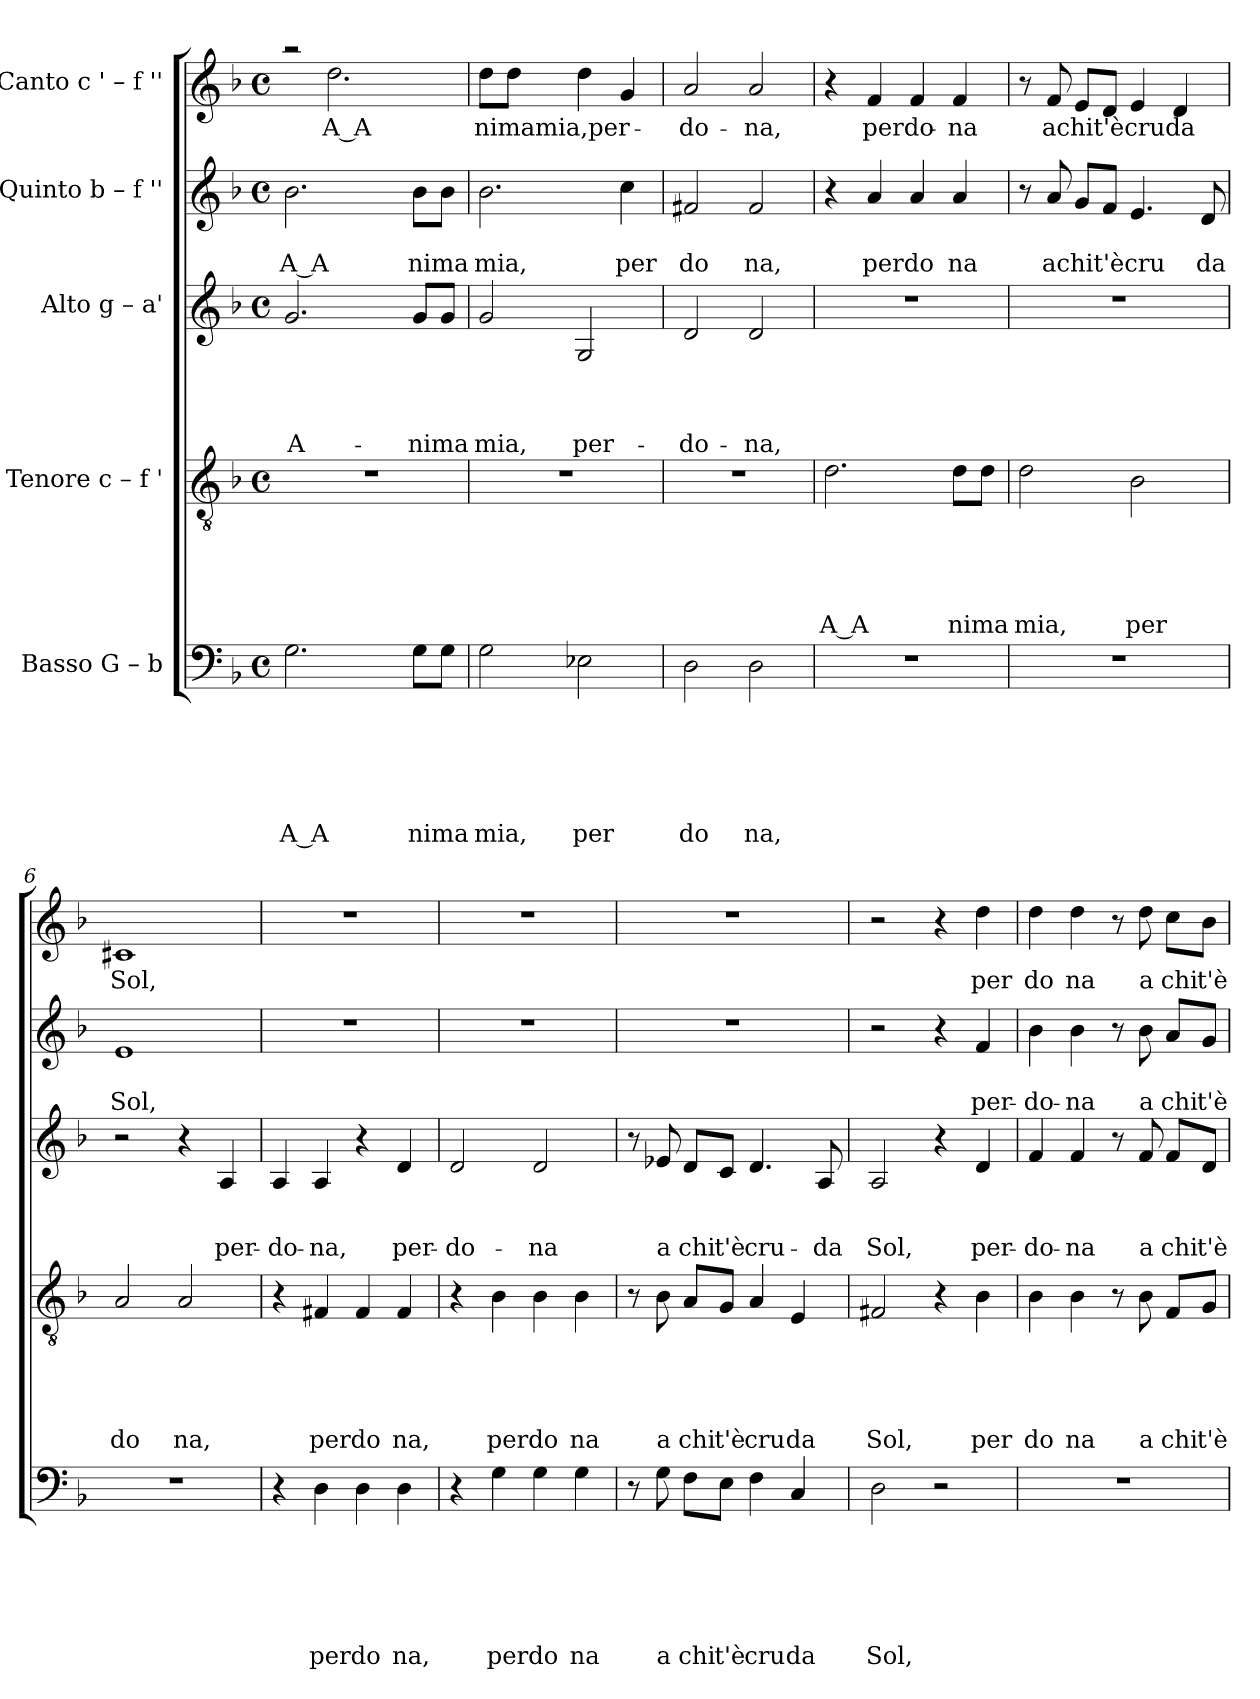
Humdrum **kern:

**kern	**text	**text	**text	**text	**text	**text	**kern	**text	**text	**text	**text	**text	**kern	**text	**text	**text	**text	**kern	**text	**text	**kern	**text
*part5	*part5	*part5	*part5	*part5	*part5	*part5	*part4	*part4	*part4	*part4	*part4	*part4	*part3	*part3	*part3	*part3	*part3	*part2	*part2	*part2	*part1	*part1
*staff5	*staff5	*staff5	*staff5	*staff5	*staff5	*staff5	*staff4	*staff4	*staff4	*staff4	*staff4	*staff4	*staff3	*staff3	*staff3	*staff3	*staff3	*staff2	*staff2	*staff2	*staff1	*staff1
*I"Basso G – b	*	*	*	*	*	*	*I"Tenore c – f '	*	*	*	*	*	*I"Alto g – a'	*	*	*	*	*I"Quinto b – f ''	*	*	*I"Canto c ' – f ''	*
*clefF4	*	*	*	*	*	*	*clefGv2	*	*	*	*	*	*clefG2	*	*	*	*	*clefG2	*	*	*clefG2	*
*k[b-]	*	*	*	*	*	*	*k[b-]	*	*	*	*	*	*k[b-]	*	*	*	*	*k[b-]	*	*	*k[b-]	*
*F:	*	*	*	*	*	*	*F:	*	*	*	*	*	*F:	*	*	*	*	*F:	*	*	*F:	*
*M4/4	*	*	*	*	*	*	*M4/4	*	*	*	*	*	*M4/4	*	*	*	*	*M4/4	*	*	*M4/4	*
*met(c)	*	*	*	*	*	*	*met(c)	*	*	*	*	*	*met(c)	*	*	*	*	*met(c)	*	*	*met(c)	*
=1	=1	=1	=1	=1	=1	=1	=1	=1	=1	=1	=1	=1	=1	=1	=1	=1	=1	=1	=1	=1	=1	=1
!	!	!	!	!	!	!LO:LY:b:rj	!	!	!	!	!	!	!	!	!	!	!LO:LY:b:rj	!	!	!LO:LY:b:rj	!	!
*	*	*	*	*	*	*	*	*	*	*	*	*	*	*	*	*	*	*	*	*	*^	*
2.G\	.	.	.	.	.	A A	1r	.	.	.	.	.	2.g/	.	.	.	A-	2.b-\	.	A A	2raa	4ryy	.
!	!	!	!	!	!	!	!	!	!	!	!	!	!	!	!	!	!	!	!	!	!	!	!LO:LY:b:rj
.	.	.	.	.	.	.	.	.	.	.	.	.	.	.	.	.	.	.	.	.	.	2.dd\	A A-
.	.	.	.	.	.	.	.	.	.	.	.	.	.	.	.	.	.	.	.	.	2ryy	.	.
!	!	!	!	!	!	!LO:LY:b	!	!	!	!	!	!	!	!	!	!	!LO:LY:b	!	!	!LO:LY:b	!	!	!
8G\L	.	.	.	.	.	nima	.	.	.	.	.	.	8g/L	.	.	.	-nima	8b-\L	.	nima	.	.	.
8G\J	.	.	.	.	.	.	.	.	.	.	.	.	8g/J	.	.	.	.	8b-\J	.	.	.	.	.
*	*	*	*	*	*	*	*	*	*	*	*	*	*	*	*	*	*	*	*	*	*v	*v	*
=2	=2	=2	=2	=2	=2	=2	=2	=2	=2	=2	=2	=2	=2	=2	=2	=2	=2	=2	=2	=2	=2	=2
!	!	!	!	!	!	!LO:LY:b	!	!	!	!	!	!	!	!	!	!	!LO:LY:b	!	!	!LO:LY:b	!	!LO:LY:b
2G\	.	.	.	.	.	mia,	1r	.	.	.	.	.	2g/	.	.	.	mia,	2.b-\	.	mia,	8dd\L	-nimamia,per-
.	.	.	.	.	.	.	.	.	.	.	.	.	.	.	.	.	.	.	.	.	8dd\J	.
.	.	.	.	.	.	.	.	.	.	.	.	.	.	.	.	.	.	.	.	.	4ryy	.
!	!	!	!	!	!	!LO:LY:b	!	!	!	!	!	!	!	!	!	!	!LO:LY:b	!	!	!	!	!
2E-X\	.	.	.	.	.	per	.	.	.	.	.	.	2G/	.	.	.	per-	.	.	.	4dd\	.
!	!	!	!	!	!	!	!	!	!	!	!	!	!	!	!	!	!	!	!	!LO:LY:b	!	!
.	.	.	.	.	.	.	.	.	.	.	.	.	.	.	.	.	.	4cc\	.	per	4g/	.
=3	=3	=3	=3	=3	=3	=3	=3	=3	=3	=3	=3	=3	=3	=3	=3	=3	=3	=3	=3	=3	=3	=3
!	!	!	!	!	!	!LO:LY:b	!	!	!	!	!	!	!	!	!	!	!LO:LY:b	!	!	!LO:LY:b	!	!LO:LY:b
2D\	.	.	.	.	.	do	1r	.	.	.	.	.	2d/	.	.	.	-do-	2f#X/	.	do	2a/	-do-
!	!	!	!	!	!	!LO:LY:b	!	!	!	!	!	!	!	!	!	!	!LO:LY:b	!	!	!LO:LY:b	!	!LO:LY:b
2D\	.	.	.	.	.	na,	.	.	.	.	.	.	2d/	.	.	.	-na,	2f#/	.	na,	2a/	-na,
=4	=4	=4	=4	=4	=4	=4	=4	=4	=4	=4	=4	=4	=4	=4	=4	=4	=4	=4	=4	=4	=4	=4
!	!	!	!	!	!	!	!	!	!	!	!	!LO:LY:b:rj	!	!	!	!	!	!	!	!	!	!
1r	.	.	.	.	.	.	2.d\	.	.	.	.	A A	1r	.	.	.	.	4r	.	.	4r	.
!	!	!	!	!	!	!	!	!	!	!	!	!	!	!	!	!	!	!	!	!LO:LY:b	!	!LO:LY:b
.	.	.	.	.	.	.	.	.	.	.	.	.	.	.	.	.	.	4a/	.	perdo	4f/	perdo-
.	.	.	.	.	.	.	.	.	.	.	.	.	.	.	.	.	.	4a/	.	.	4f/	.
!	!	!	!	!	!	!	!	!	!	!	!	!LO:LY:b	!	!	!	!	!	!	!	!LO:LY:b	!	!LO:LY:b
.	.	.	.	.	.	.	8d\L	.	.	.	.	nima	.	.	.	.	.	4a/	.	na	4f/	-na
.	.	.	.	.	.	.	8d\J	.	.	.	.	.	.	.	.	.	.	.	.	.	.	.
=5	=5	=5	=5	=5	=5	=5	=5	=5	=5	=5	=5	=5	=5	=5	=5	=5	=5	=5	=5	=5	=5	=5
!	!	!	!	!	!	!	!	!	!	!	!	!LO:LY:b	!	!	!	!	!	!	!	!	!	!
1r	.	.	.	.	.	.	2d\	.	.	.	.	mia,	1r	.	.	.	.	8r	.	.	8r	.
!	!	!	!	!	!	!	!	!	!	!	!	!	!	!	!	!	!	!	!	!LO:LY:b	!	!LO:LY:b
.	.	.	.	.	.	.	.	.	.	.	.	.	.	.	.	.	.	8a/	.	achit'ècru	8f/	achit'ècruda
.	.	.	.	.	.	.	.	.	.	.	.	.	.	.	.	.	.	8g/L	.	.	8e/L	.
.	.	.	.	.	.	.	.	.	.	.	.	.	.	.	.	.	.	8f/J	.	.	8d/J	.
!	!	!	!	!	!	!	!	!	!	!	!	!LO:LY:b	!	!	!	!	!	!	!	!	!	!
.	.	.	.	.	.	.	2B-\	.	.	.	.	per	.	.	.	.	.	4.e/	.	.	4e/	.
.	.	.	.	.	.	.	.	.	.	.	.	.	.	.	.	.	.	.	.	.	4d/	.
!	!	!	!	!	!	!	!	!	!	!	!	!	!	!	!	!	!	!	!	!LO:LY:b	!	!
.	.	.	.	.	.	.	.	.	.	.	.	.	.	.	.	.	.	8d/	.	da	.	.
!!LO:LB:g=z
=6	=6	=6	=6	=6	=6	=6	=6	=6	=6	=6	=6	=6	=6	=6	=6	=6	=6	=6	=6	=6	=6	=6
!	!	!	!	!	!	!	!	!	!	!	!	!LO:LY:b	!	!	!	!	!	!	!	!LO:LY:b	!	!LO:LY:b
1r	.	.	.	.	.	.	2A/	.	.	.	.	do	2r	.	.	.	.	1e	.	Sol,	1c#X	Sol,
!	!	!	!	!	!	!	!	!	!	!	!	!LO:LY:b	!	!	!	!	!	!	!	!	!	!
.	.	.	.	.	.	.	2A/	.	.	.	.	na,	4r	.	.	.	.	.	.	.	.	.
!	!	!	!	!	!	!	!	!	!	!	!	!	!	!	!	!LO:LY:b	!	!	!	!	!	!
.	.	.	.	.	.	.	.	.	.	.	.	.	4A/	.	.	per-	.	.	.	.	.	.
=7	=7	=7	=7	=7	=7	=7	=7	=7	=7	=7	=7	=7	=7	=7	=7	=7	=7	=7	=7	=7	=7	=7
!	!	!	!	!	!	!	!	!	!	!	!	!	!	!	!	!LO:LY:b	!	!	!	!	!	!
4r	.	.	.	.	.	.	4r	.	.	.	.	.	4A/	.	.	-do-	.	1r	.	.	1r	.
!	!	!	!	!	!	!LO:LY:b	!	!	!	!	!	!LO:LY:b	!	!	!	!LO:LY:b	!	!	!	!	!	!
4D\	.	.	.	.	.	per	4F#X/	.	.	.	.	per	4A/	.	.	-na,	.	.	.	.	.	.
!	!	!	!	!	!	!LO:LY:b	!	!	!	!	!	!LO:LY:b	!	!	!	!	!	!	!	!	!	!
4D\	.	.	.	.	.	do	4F#/	.	.	.	.	do	4r	.	.	.	.	.	.	.	.	.
!	!	!	!	!	!	!LO:LY:b	!	!	!	!	!	!LO:LY:b	!	!	!	!LO:LY:b	!	!	!	!	!	!
4D\	.	.	.	.	.	na,	4F#/	.	.	.	.	na,	4d/	.	.	per-	.	.	.	.	.	.
=8	=8	=8	=8	=8	=8	=8	=8	=8	=8	=8	=8	=8	=8	=8	=8	=8	=8	=8	=8	=8	=8	=8
!	!	!	!	!	!	!	!	!	!	!	!	!	!	!	!	!LO:LY:b	!	!	!	!	!	!
4r	.	.	.	.	.	.	4r	.	.	.	.	.	2d/	.	.	-do-	.	1r	.	.	1r	.
!	!	!	!	!	!	!LO:LY:b	!	!	!	!	!	!LO:LY:b	!	!	!	!	!	!	!	!	!	!
4G\	.	.	.	.	.	per	4B-\	.	.	.	.	per	.	.	.	.	.	.	.	.	.	.
!	!	!	!	!	!	!LO:LY:b	!	!	!	!	!	!LO:LY:b	!	!	!	!LO:LY:b	!	!	!	!	!	!
4G\	.	.	.	.	.	do	4B-\	.	.	.	.	do	2d/	.	.	-na	.	.	.	.	.	.
!	!	!	!	!	!	!LO:LY:b	!	!	!	!	!	!LO:LY:b	!	!	!	!	!	!	!	!	!	!
4G\	.	.	.	.	.	na	4B-\	.	.	.	.	na	.	.	.	.	.	.	.	.	.	.
=9	=9	=9	=9	=9	=9	=9	=9	=9	=9	=9	=9	=9	=9	=9	=9	=9	=9	=9	=9	=9	=9	=9
8r	.	.	.	.	.	.	8r	.	.	.	.	.	8r	.	.	.	.	1r	.	.	1r	.
!	!	!	!	!	!	!LO:LY:b	!	!	!	!	!	!LO:LY:b	!	!	!	!LO:LY:b	!	!	!	!	!	!
8G\	.	.	.	.	.	a	8B-\	.	.	.	.	a	8e-X/	.	.	a	.	.	.	.	.	.
!	!	!	!	!	!	!LO:LY:b	!	!	!	!	!	!LO:LY:b	!	!	!	!LO:LY:b	!	!	!	!	!	!
8F\L	.	.	.	.	.	chi	8A/L	.	.	.	.	chi	8d/L	.	.	chi	.	.	.	.	.	.
!	!	!	!	!	!	!LO:LY:b	!	!	!	!	!	!LO:LY:b	!	!	!	!LO:LY:b	!	!	!	!	!	!
8E\J	.	.	.	.	.	t'è	8G/J	.	.	.	.	t'è	8c/J	.	.	t'è	.	.	.	.	.	.
!	!	!	!	!	!	!LO:LY:b	!	!	!	!	!	!LO:LY:b	!	!	!	!LO:LY:b	!	!	!	!	!	!
4F\	.	.	.	.	.	cru	4A/	.	.	.	.	cru	4.d/	.	.	cru-	.	.	.	.	.	.
!	!	!	!	!	!	!LO:LY:b	!	!	!	!	!	!LO:LY:b	!	!	!	!	!	!	!	!	!	!
4C/	.	.	.	.	.	da	4E/	.	.	.	.	da	.	.	.	.	.	.	.	.	.	.
!	!	!	!	!	!	!	!	!	!	!	!	!	!	!	!	!LO:LY:b	!	!	!	!	!	!
.	.	.	.	.	.	.	.	.	.	.	.	.	8A/	.	.	-da	.	.	.	.	.	.
=10	=10	=10	=10	=10	=10	=10	=10	=10	=10	=10	=10	=10	=10	=10	=10	=10	=10	=10	=10	=10	=10	=10
!	!	!	!	!	!	!LO:LY:b	!	!	!	!	!	!LO:LY:b	!	!	!	!LO:LY:b	!	!	!	!	!	!
2D\	.	.	.	.	.	Sol,	2F#X/	.	.	.	.	Sol,	2A/	.	.	Sol,	.	2r	.	.	2r	.
2r	.	.	.	.	.	.	4r	.	.	.	.	.	4r	.	.	.	.	4r	.	.	4r	.
!	!	!	!	!	!	!	!	!	!	!	!	!LO:LY:b	!	!	!	!LO:LY:b	!	!	!	!LO:LY:b	!	!LO:LY:b
.	.	.	.	.	.	.	4B-\	.	.	.	.	per	4d/	.	.	per-	.	4f/	.	per-	4dd\	per
=11	=11	=11	=11	=11	=11	=11	=11	=11	=11	=11	=11	=11	=11	=11	=11	=11	=11	=11	=11	=11	=11	=11
!	!	!	!	!	!	!	!	!	!	!	!	!LO:LY:b	!	!	!	!LO:LY:b	!	!	!	!LO:LY:b	!	!LO:LY:b
1r	.	.	.	.	.	.	4B-\	.	.	.	.	do	4f/	.	.	-do-	.	4b-\	.	-do-	4dd\	do
!	!	!	!	!	!	!	!	!	!	!	!	!LO:LY:b	!	!	!	!LO:LY:b	!	!	!	!LO:LY:b	!	!LO:LY:b
.	.	.	.	.	.	.	4B-\	.	.	.	.	na	4f/	.	.	-na	.	4b-\	.	-na	4dd\	na
.	.	.	.	.	.	.	8r	.	.	.	.	.	8r	.	.	.	.	8r	.	.	8r	.
!	!	!	!	!	!	!	!	!	!	!	!	!LO:LY:b	!	!	!	!LO:LY:b	!	!	!	!LO:LY:b	!	!LO:LY:b
.	.	.	.	.	.	.	8B-\	.	.	.	.	a	8f/	.	.	a	.	8b-\	.	a	8dd\	a
!	!	!	!	!	!	!	!	!	!	!	!	!LO:LY:b	!	!	!	!LO:LY:b	!	!	!	!LO:LY:b	!	!LO:LY:b
.	.	.	.	.	.	.	8F/L	.	.	.	.	chi	8f/L	.	.	chi	.	8a/L	.	chi	8cc\L	chi
!	!	!	!	!	!	!	!	!	!	!	!	!LO:LY:b	!	!	!	!LO:LY:b	!	!	!	!LO:LY:b	!	!LO:LY:b
.	.	.	.	.	.	.	8G/J	.	.	.	.	t'è	8d/J	.	.	t'è	.	8g/J	.	t'è	8b-\J	t'è
=	=	=	=	=	=	=	=	=	=	=	=	=	=	=	=	=	=	=	=	=	=	=
*-	*-	*-	*-	*-	*-	*-	*-	*-	*-	*-	*-	*-	*-	*-	*-	*-	*-	*-	*-	*-	*-	*-
